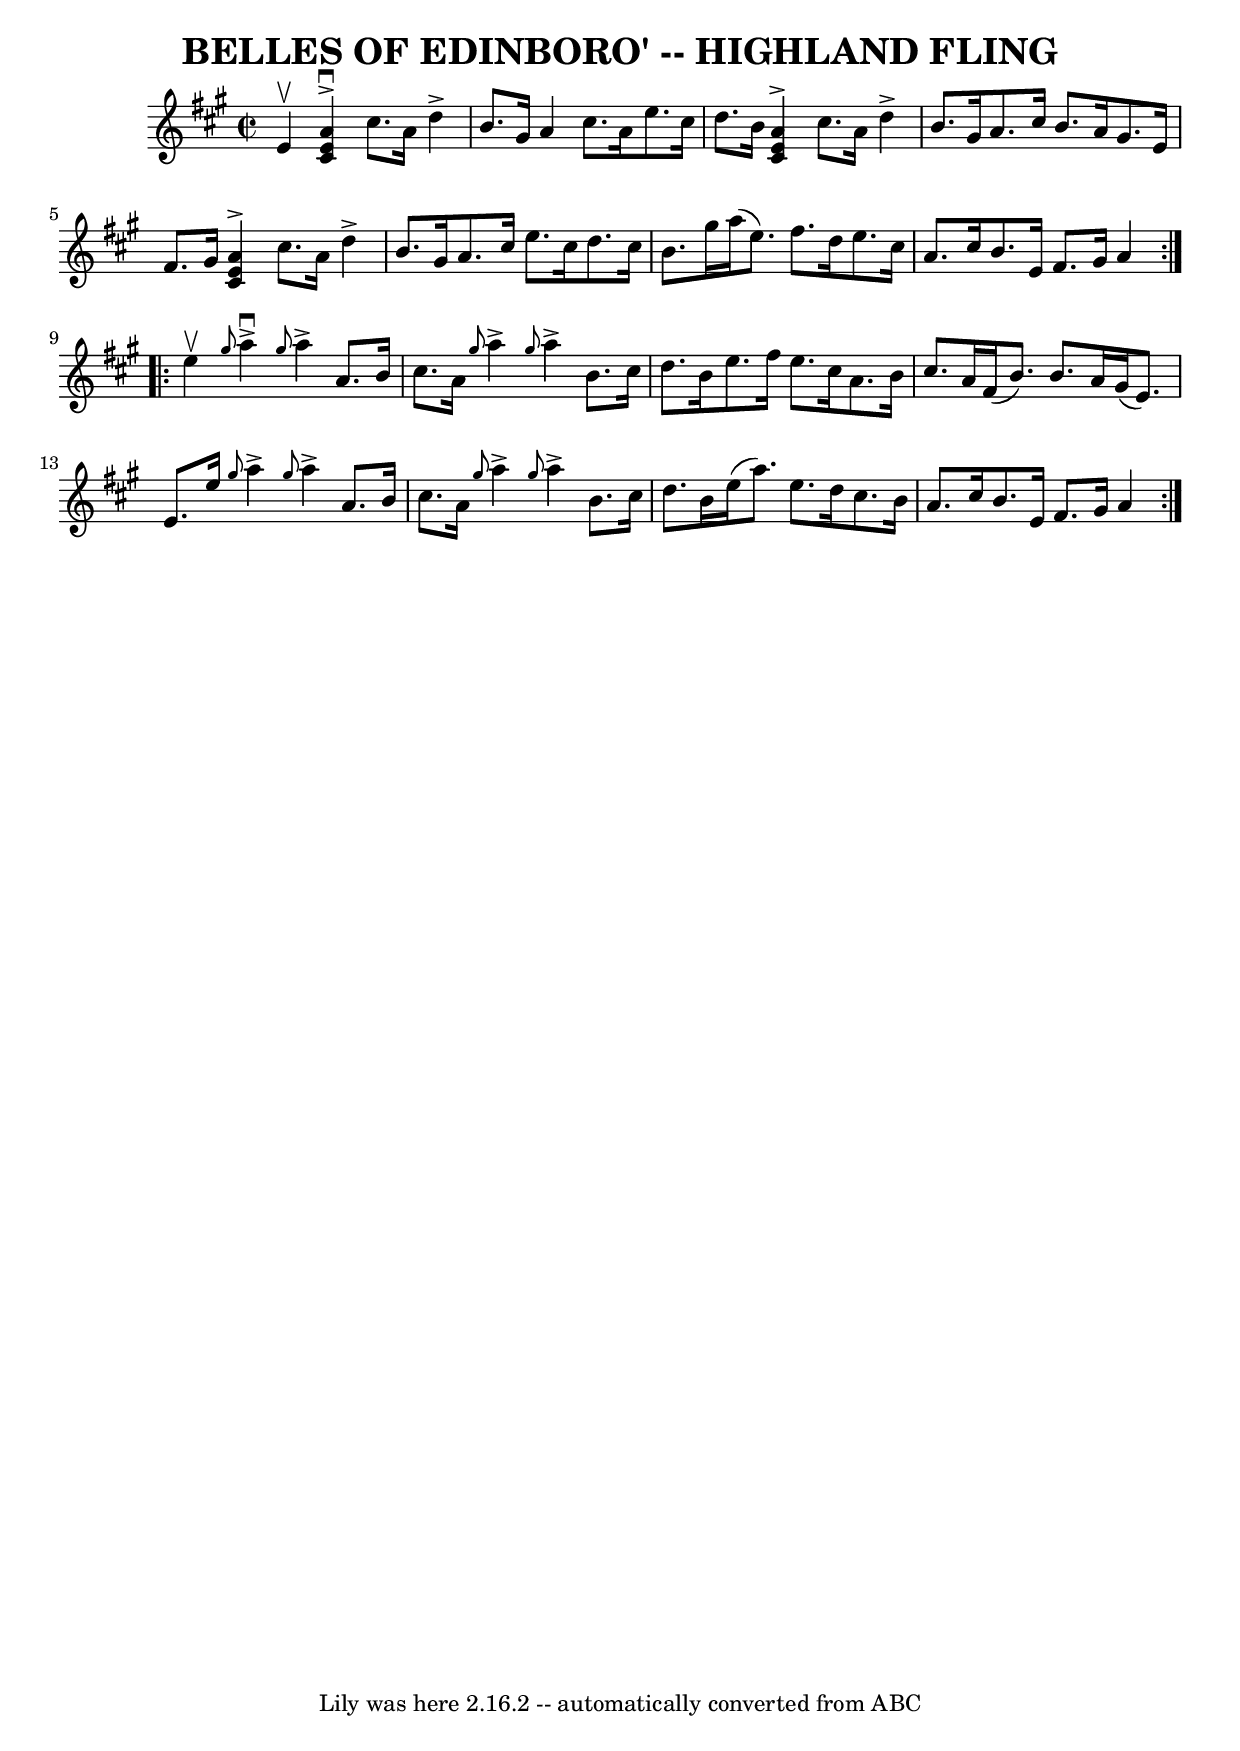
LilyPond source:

\version "2.16.2"
\include "Mammoth.ily"
\header {
  %% book = "Ryan's Mammoth Collection of Fiddle Tunes"
  composer = ""
  crossRefNumber = "1"
  footnotes = ""
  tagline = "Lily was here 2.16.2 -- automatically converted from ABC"
  title = "BELLES OF EDINBORO' -- HIGHLAND FLING"

}
voicedefault =  {



  \repeat volta 2 {

    \override Staff.TimeSignature #'style = #'C
    \time 2/2 
    \key a \major
				% %slurgraces 1
    e'4^\upbow       |
    << a'4^\downbow^\accent e'4 cis'4   >> 
    cis''8. a'16 d''4^\accent b'8. gis'16    |
    a'4 cis''8.  
    a'16 e''8. cis''16 d''8. b'16    |
    << a'4^\accent   
       e'4 cis'4   >> cis''8. a'16 d''4^\accent b'8. gis'16    |
    
    a'8. cis''16 b'8. a'16 gis'8. e'16 fis'8. gis'16    
    |
    |
    << a'4^\accent e'4 cis'4   >> cis''8. a'16   
    d''4^\accent b'8. gis'16    |
    a'8. cis''16 e''8.    
    cis''16 d''8. cis''16 b'8. gis''16    |
    a''16 (e''8.  
    -) fis''8. d''16 e''8. cis''16 a'8. cis''16    |
    b'8. 
    e'16 fis'8. gis'16 a'4    
  }     
  \repeat volta 2 {
    e''4^\upbow    
    |
    \grace { gis''8  
	   } a''4^\downbow^\accent \grace { gis''8  

					  } a''4^\accent a'8. b'16 cis''8. a'16    |
    \grace {    
      gis''8  
    } a''4^\accent \grace { gis''8  
			  } a''4^\accent b'8.    
    cis''16 d''8. b'16    |
    e''8. fis''16 e''8. cis''16    
    a'8. b'16 cis''8. a'16    |
    fis'16 (b'8.) b'8.    
    a'16 gis'16 (e'8.) e'8. e''16    |
    |
    \grace {   
      gis''8  
    } a''4^\accent \grace { gis''8  
			  } a''4^\accent a'8. b'16 
    cis''8. a'16    |
    \grace { gis''8  
	   } a''4^\accent \grace {   
	     gis''8  
	   } a''4^\accent b'8. cis''16 d''8. b'16    |
    
    e''16 (a''8.) e''8. d''16 cis''8. b'16 a'8. cis''16    
    |
    b'8. e'16 fis'8. gis'16 a'4    
  }   

}

\score{
  <<

    \context Staff="default"
    {
      \voicedefault 
      
    }

  >>
  \layout {
    
  }
  \midi {
  }

}
